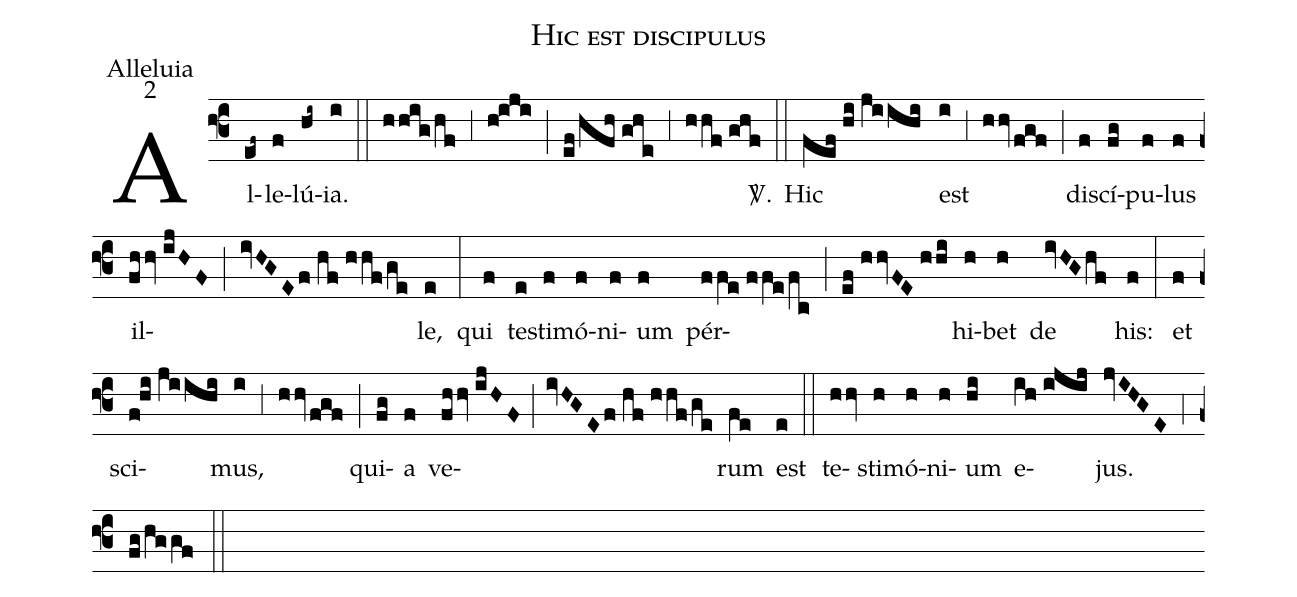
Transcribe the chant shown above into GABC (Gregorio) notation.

name:Hic est discipulus;
office-part:Alleluia;
mode:2;
%%
(f3) Al(ef~)le(f)lú(hi~)ia.(i) (::) (hhig/hf) (;3) (h!iji) (;) (ef/hfh//ghe) (;3) (hhf//ghf) <sp>V/</sp>.(::) Hic(fef//hi//jiihi) est(i) (;3) (hhv/fgf) (;) di(f)scí(fg)pu(f)lus(f) il(fhhv//ijHF;ivHGE/f//hf//hhf/ge)le,(e) (:) qui(f) te(e)sti(f)mó(f)ni(f)um(f) pér(ffe//ffe/fc;ef//hhvFE//hhi)hi(h)bet(h) de(ivHG/hf) his:(f) (:) et(f) sci(f!hi//jiihi)mus,(i) (;3) (hhv/fgf) (;) qui(fg)a(f) ve(fhhv//ijHF;ivHGE/f//hf//hhf/ge)rum(fe) est(e) (::) te(hhv)sti(h)mó(h)ni(h)um(hi) e(ih//ijij)jus.(jvIHGE) (;4) (fg/hggf) (::)
